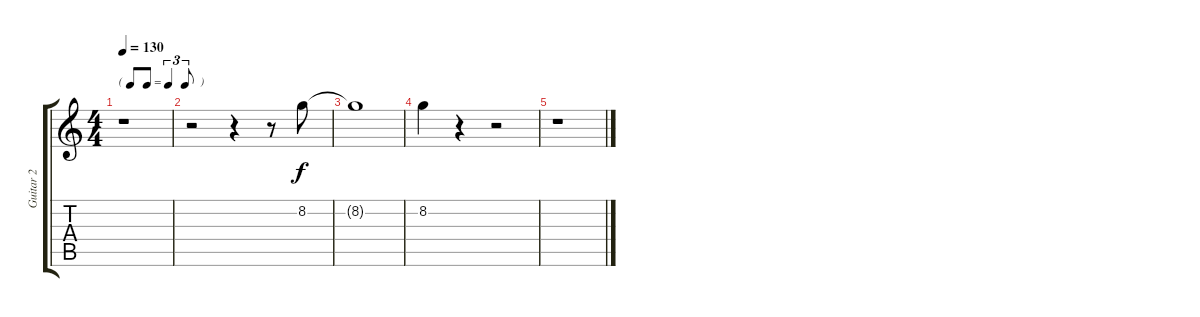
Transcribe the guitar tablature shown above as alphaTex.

\track ("Guitar 2" "Guitar 2") {instrument overdrivenguitar}
\staff {score tabs}
\tuning (E4 B3 G3 D3 A2 E2) {hide}
\ts (4 4)
\tf triplet8th
\tempo 130
\clef g2
\ks c
r.1{dy f} |
r.2 r.4 r.8 8.2.8 |
8.2{t}.1 |
8.2.4 r.4 r.2 |
r.1
